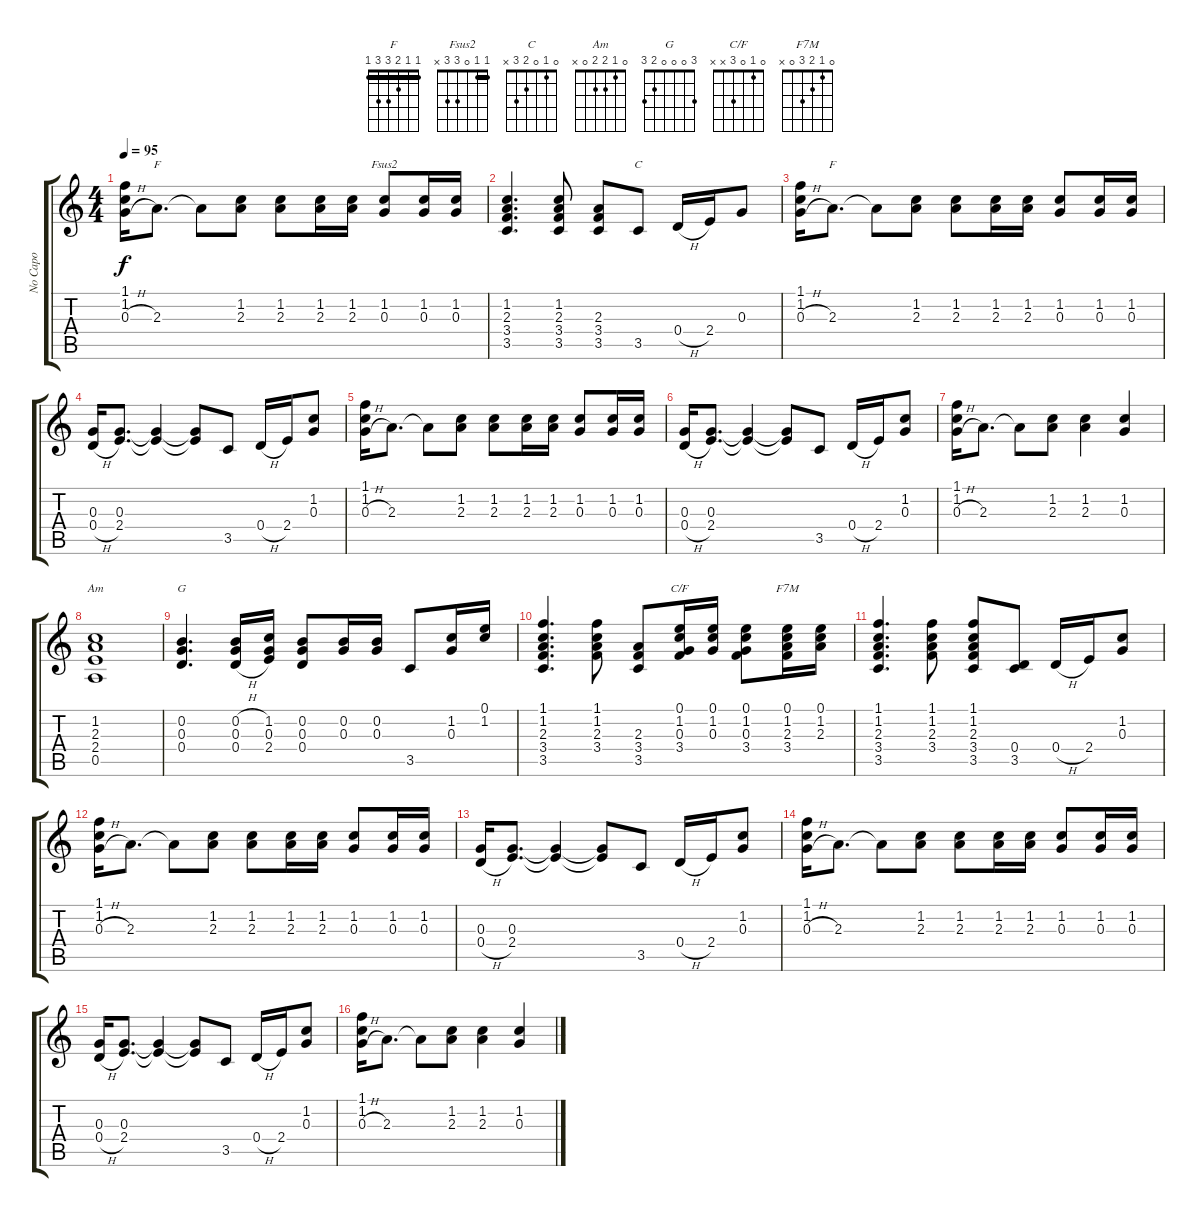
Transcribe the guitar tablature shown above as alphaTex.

\track ("No Capo" "No Capo") {instrument acousticguitarsteel}
\staff {score tabs}
\tuning (E4 B3 G3 D3 A2 E2) {hide}
\chord ("F" x 1 2 3 3 x)
\chord ("Fsus2" 1 1 0 3 3 x) {barre 1}
\chord ("C" 0 1 0 2 3 x)
\chord ("F" 1 1 2 3 3 1) {barre 1}
\chord ("Am" 0 1 2 2 0 x)
\chord ("G" 3 0 0 0 2 3)
\chord ("C/F" 0 1 0 3 x x)
\chord ("F7M" 0 1 2 3 0 x)
\ts (4 4)
\tempo 95
\clef g2
\ks c
(1.1 1.2 0.3{h}).16{dy f} 2.3.8{d ch "F"} 2.3{t}.8 (1.2 2.3).8 (1.2 2.3).8 (1.2 2.3).16 (1.2 2.3).16 (1.2 0.3).8{ch "Fsus2"} (1.2 0.3).16 (1.2 0.3).16 |
(1.2 2.3 3.4 3.5).4{d} (1.2 2.3 3.4 3.5).8 (2.3 3.4 3.5).8 3.5.8{ch "C"} 0.4{h}.16 2.4.16 0.3.8 |
(1.1 1.2 0.3{h}).16 2.3.8{d ch "F"} 2.3{t}.8 (1.2 2.3).8 (1.2 2.3).8 (1.2 2.3).16 (1.2 2.3).16 (1.2 0.3).8 (1.2 0.3).16 (1.2 0.3).16 |
(0.3 0.4{h}).16 (0.3 2.4).8{d} (0.3{t} 2.4{t}).4 (0.3{t} 2.4{t}).8 3.5.8 0.4{h}.16 2.4.16 (1.2 0.3).8 |
(1.1 1.2 0.3{h}).16 2.3.8{d} 2.3{t}.8 (1.2 2.3).8 (1.2 2.3).8 (1.2 2.3).16 (1.2 2.3).16 (1.2 0.3).8 (1.2 0.3).16 (1.2 0.3).16 |
(0.3 0.4{h}).16 (0.3 2.4).8{d} (0.3{t} 2.4{t}).4 (0.3{t} 2.4{t}).8 3.5.8 0.4{h}.16 2.4.16 (1.2 0.3).8 |
(1.1 1.2 0.3{h}).16 2.3.8{d} 2.3{t}.8 (1.2 2.3).8 (1.2 2.3).4 (1.2 0.3).4 |
(1.2 2.3 2.4 0.5).1{ch "Am"} |
(0.2 0.3 0.4).4{d ch "G"} (0.2{h} 0.3 0.4{h}).16 (1.2 0.3 2.4).16 (0.2 0.3 0.4).8 (0.2 0.3).16 (0.2 0.3).16 3.5.8 (1.2 0.3).16 (0.1 1.2).16 |
(1.1 1.2 2.3 3.4 3.5).4{d} (1.1 1.2 2.3 3.4).8 (2.3 3.4 3.5).8 (0.1 1.2 0.3 3.4).16{ch "C/F"} (0.1 1.2 0.3).16 (0.1 1.2 0.3 3.4).8 (0.1 1.2 2.3 3.4).16{ch "F7M"} (0.1 1.2 2.3).16 |
(1.1 1.2 2.3 3.4 3.5).4{d} (1.1 1.2 2.3 3.4).8 (1.1 1.2 2.3 3.4 3.5).8 (0.4 3.5).8 0.4{h}.16 2.4.16 (1.2 0.3).8 |
(1.1 1.2 0.3{h}).16 2.3.8{d} 2.3{t}.8 (1.2 2.3).8 (1.2 2.3).8 (1.2 2.3).16 (1.2 2.3).16 (1.2 0.3).8 (1.2 0.3).16 (1.2 0.3).16 |
(0.3 0.4{h}).16 (0.3 2.4).8{d} (0.3{t} 2.4{t}).4 (0.3{t} 2.4{t}).8 3.5.8 0.4{h}.16 2.4.16 (1.2 0.3).8 |
(1.1 1.2 0.3{h}).16 2.3.8{d} 2.3{t}.8 (1.2 2.3).8 (1.2 2.3).8 (1.2 2.3).16 (1.2 2.3).16 (1.2 0.3).8 (1.2 0.3).16 (1.2 0.3).16 |
(0.3 0.4{h}).16 (0.3 2.4).8{d} (0.3{t} 2.4{t}).4 (0.3{t} 2.4{t}).8 3.5.8 0.4{h}.16 2.4.16 (1.2 0.3).8 |
(1.1 1.2 0.3{h}).16 2.3.8{d} 2.3{t}.8 (1.2 2.3).8 (1.2 2.3).4 (1.2 0.3).4
